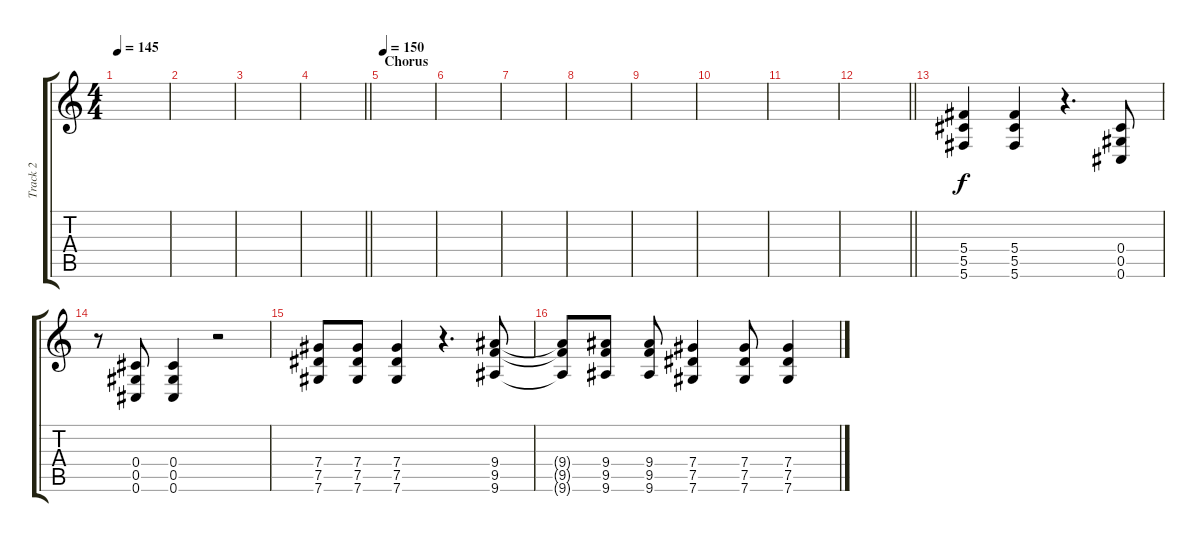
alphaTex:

\track ("Track 2" "Track 2") {instrument distortionguitar}
\staff {score tabs}
\tuning (Eb4 Bb3 Gb3 Db3 Ab2 Db2) {hide}
\ts (4 4)
\tempo 145
\clef g2
\ks c
|
|
|
\barLineRight lightlight
|
\section ("" "Chorus")
\tempo 150
|
|
|
|
|
|
|
\barLineRight lightlight
|
(5.4 5.5 5.6).4 (5.4 5.5 5.6).4 r.4{d} (0.4 0.5 0.6).8 |
r.8 (0.4 0.5 0.6).8 (0.4 0.5 0.6).4 r.2 |
(7.4 7.5 7.6).8 (7.4 7.5 7.6).8 (7.4 7.5 7.6).4 r.4{d} (9.4 9.5 9.6).8 |
(9.4{t} 9.5{t} 9.6{t}).8 (9.4 9.5 9.6).8 (9.4 9.5 9.6).8 (7.4 7.5 7.6).4 (7.4 7.5 7.6).8 (7.4 7.5 7.6).4
